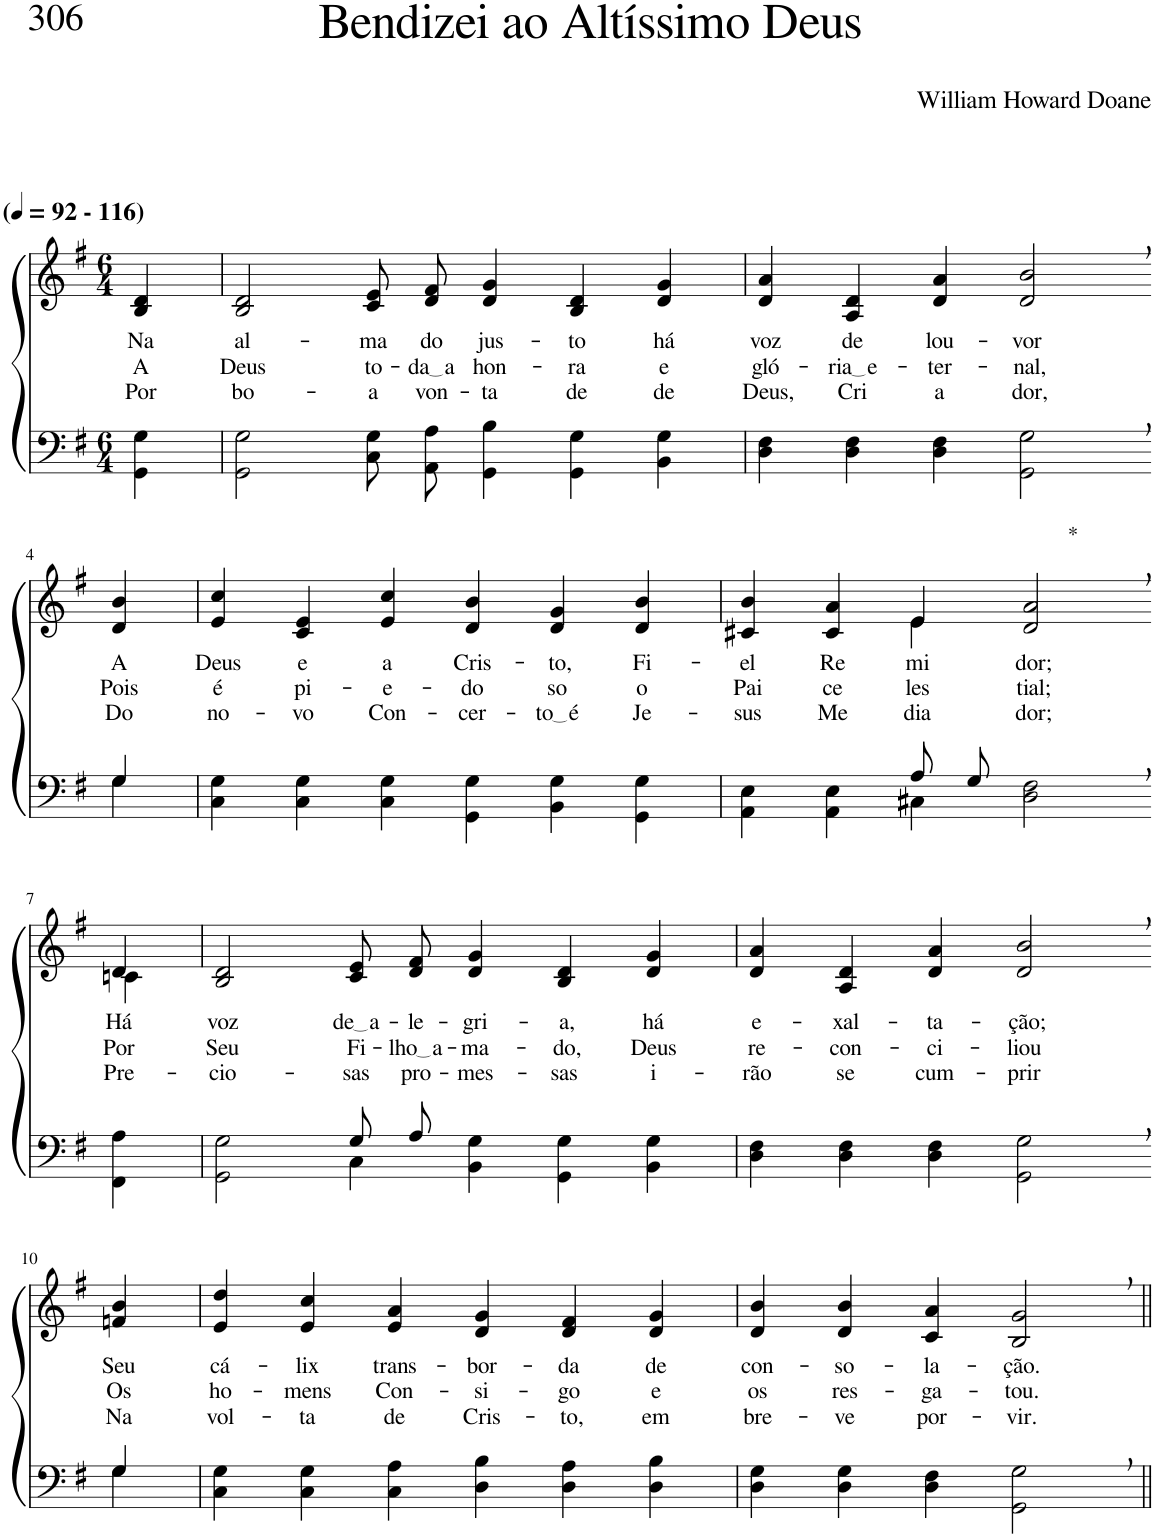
**kern	**kern	**text	**text	**text
*part2	*part1	*part1	*part1	*part1
*staff2	*staff1	*staff1	*staff1	*staff1
*I"Parte III e IV	*I"Parte I e II	*	*	*
*clefF4	*clefG2	*	*	*
*k[f#]	*k[f#]	*	*	*
*M6/4	*M6/4	*	*	*
*MM92	*MM92	*	*	*
=1	=1	=1	=1	=1
!	!LO:TX:a:B:t=(	!	!	!
!	!LO:TX:a:B:t=- 116)	!	!	!
!	!	!LO:LY:b	!LO:LY:b	!LO:LY:b
4GG\ 4G\	4B/ 4d/	Na	A	Por
=2	=2	=2	=2	=2
!	!	!LO:LY:b	!LO:LY:b	!LO:LY:b
2GG\ 2G\	2B/ 2d/	al-	Deus	bo-
!	!	!LO:LY:b	!LO:LY:b	!LO:LY:b
8C\ 8G\L	8c/ 8e/L	-ma	to-	-a
!	!	!LO:LY:b	!LO:LY:b	!LO:LY:b
8AA\ 8A\J	8d/ 8f#/J	do	da a	von-
!	!	!LO:LY:b	!LO:LY:b	!LO:LY:b
4GG\ 4B\	4d/ 4g/	jus-	hon-	-ta
!	!	!LO:LY:b	!LO:LY:b	!LO:LY:b
4GG\ 4G\	4B/ 4d/	-to	-ra	de
!	!	!LO:LY:b	!LO:LY:b	!LO:LY:b
4BB\ 4G\	4d/ 4g/	há	e	de
=3	=3	=3	=3	=3
!	!	!LO:LY:b	!LO:LY:b	!LO:LY:b
4D\ 4F#\	4d/ 4a/	voz	gló-	Deus,
!	!	!LO:LY:b	!LO:LY:b	!LO:LY:b
4D\ 4F#\	4A/ 4d/	de	ria e	Cri
!	!	!LO:LY:b	!LO:LY:b	!LO:LY:b
4D\ 4F#\	4d/ 4a/	lou-	-ter-	a
!	!	!LO:LY:b	!LO:LY:b	!LO:LY:b
2GG\, 2G\,	2d/, 2b/,	-vor	-nal,	dor,
!!LO:LB:g=z
=4-	=4-	=4-	=4-	=4-
*^	*	*	*	*
!	!	!	!LO:LY:b	!LO:LY:b	!LO:LY:b
4G/	4G\	4d/ 4b/	A	Pois	Do
=5	=5	=5	=5	=5	=5
!	!	!	!LO:LY:b	!LO:LY:b	!LO:LY:b
*v	*v	*	*	*	*
4C\ 4G\	4e/ 4cc/	Deus	é	no-
!	!	!LO:LY:b	!LO:LY:b	!LO:LY:b
4C\ 4G\	4c/ 4e/	e	pi-	-vo
!	!	!LO:LY:b	!LO:LY:b	!LO:LY:b
4C\ 4G\	4e/ 4cc/	a	-e-	Con-
!	!	!LO:LY:b	!LO:LY:b	!LO:LY:b
4GG\ 4G\	4d/ 4b/	Cris-	-do	-cer-
!	!	!LO:LY:b	!LO:LY:b	!LO:LY:b
4BB\ 4G\	4d/ 4g/	-to,	so	to é
!	!	!LO:LY:b	!LO:LY:b	!LO:LY:b
4GG\ 4G\	4d/ 4b/	Fi-	o	Je-
=6	=6	=6	=6	=6
*^	*	*	*	*
!	!	!	!LO:LY:b	!LO:LY:b	!LO:LY:b
*	*	*^	*	*	*
2ryy	4AA\ 4E\	4c#X/ 4b/	2ryy	-el	Pai	-sus
!	!	!	!	!LO:LY:b	!LO:LY:b	!LO:LY:b
.	4AA\ 4E\	4c#/ 4a/	.	Re-	ce-	Me-
!	!	!	!	!LO:LY:b	!LO:LY:b	!LO:LY:b
8A/L	4C#X\	4e/	4e\	-mi-	-les-	dia-
8G/J	.	.	.	.	.	.
!	!	!LO:TX:a:t=*	!	!	!	!
!	!	!	!	!LO:LY:b	!LO:LY:b	!LO:LY:b
2ryy	2D\ 2F#\	2d/, 2a/,	2ryy	-dor;	-tial;	-dor;
!!LO:LB:g=z	!!
=7-	=7-	=7-	=7-	=7-	=7-	=7-
!	!	!	!	!LO:LY:b	!LO:LY:b	!LO:LY:b
*v	*v	*	*	*	*	*
4FF#\ 4A\	4d/	4cn\	Há	Por	Pre-
=8	=8	=8	=8	=8	=8
*^	*	*	*	*	*
!	!	!	!	!LO:LY:b	!LO:LY:b	!LO:LY:b
*	*	*v	*v	*	*	*
2ryy	2GG\ 2G\	2B/ 2d/	voz	Seu	-cio-
!	!	!	!LO:LY:b	!LO:LY:b	!LO:LY:b
8G/L	4C\	8c/ 8e/L	de a	Fi-	-sas
!	!	!	!LO:LY:b	!LO:LY:b	!LO:LY:b
8A/J	.	8d/ 8f#/J	-le-	lho a	pro-
!	!	!	!LO:LY:b	!LO:LY:b	!LO:LY:b
2.ryy	4BB\ 4G\	4d/ 4g/	-gri-	-ma-	-mes-
!	!	!	!LO:LY:b	!LO:LY:b	!LO:LY:b
.	4GG\ 4G\	4B/ 4d/	-a,	-do,	-sas
!	!	!	!LO:LY:b	!LO:LY:b	!LO:LY:b
.	4BB\ 4G\	4d/ 4g/	há	Deus	i-
=9	=9	=9	=9	=9	=9
!	!	!	!LO:LY:b	!LO:LY:b	!LO:LY:b
*v	*v	*	*	*	*
4D\ 4F#\	4d/ 4a/	e-	re-	-rão
!	!	!LO:LY:b	!LO:LY:b	!LO:LY:b
4D\ 4F#\	4A/ 4d/	-xal-	-con-	se
!	!	!LO:LY:b	!LO:LY:b	!LO:LY:b
4D\ 4F#\	4d/ 4a/	-ta-	-ci-	cum-
!	!	!LO:LY:b	!LO:LY:b	!LO:LY:b
2GG\, 2G\,	2d/, 2b/,	-ção;	-liou	-prir
!!LO:LB:g=z
=10-	=10-	=10-	=10-	=10-
*^	*	*	*	*
!	!	!	!LO:LY:b	!LO:LY:b	!LO:LY:b
4G/	4G\	4fn/ 4b/	Seu	Os	Na
=11	=11	=11	=11	=11	=11
!	!	!	!LO:LY:b	!LO:LY:b	!LO:LY:b
*v	*v	*	*	*	*
4C\ 4G\	4e/ 4dd/	cá-	ho-	vol-
!	!	!LO:LY:b	!LO:LY:b	!LO:LY:b
4C\ 4G\	4e/ 4cc/	-lix	-mens	-ta
!	!	!LO:LY:b	!LO:LY:b	!LO:LY:b
4C\ 4A\	4e/ 4a/	trans-	Con-	de
!	!	!LO:LY:b	!LO:LY:b	!LO:LY:b
4D\ 4B\	4d/ 4g/	-bor-	-si-	Cris-
!	!	!LO:LY:b	!LO:LY:b	!LO:LY:b
4D\ 4A\	4d/ 4f#/	-da	-go	-to,
!	!	!LO:LY:b	!LO:LY:b	!LO:LY:b
4D\ 4B\	4d/ 4g/	de	e	em
=12	=12	=12	=12	=12
!	!	!LO:LY:b	!LO:LY:b	!LO:LY:b
4D\ 4G\	4d/ 4b/	con-	os	bre-
!	!	!LO:LY:b	!LO:LY:b	!LO:LY:b
4D\ 4G\	4d/ 4b/	-so-	res-	-ve
!	!	!LO:LY:b	!LO:LY:b	!LO:LY:b
4D\ 4F#\	4c/ 4a/	-la-	-ga-	por-
!	!	!LO:LY:b	!LO:LY:b	!LO:LY:b
2GG\, 2G\,	2B/, 2g/,	-ção.	-tou.	-vir.
=||	=||	=||	=||	=||
*-	*-	*-	*-	*-
